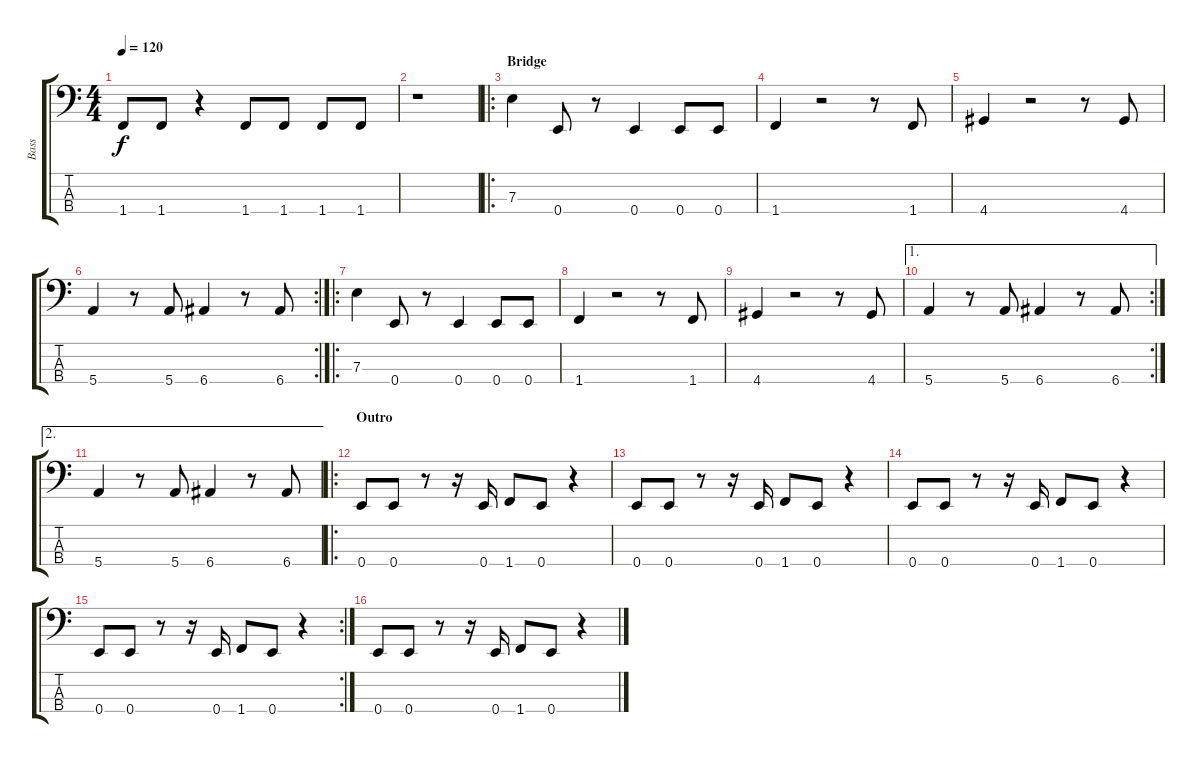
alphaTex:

\track ("Bass" "Bass") {instrument electricbassfinger}
\staff {score tabs}
\tuning (G2 D2 A1 E1) {hide}
\ts (4 4)
\tempo 120
\clef f4
\ks c
1.4.8{dy f} 1.4.8 r.4 1.4.8 1.4.8 1.4.8 1.4.8 |
r.1 |
\ro
\section ("" "Bridge")
7.3.4 0.4.8 r.8 0.4.4 0.4.8 0.4.8 |
1.4.4 r.2 r.8 1.4.8 |
4.4.4 r.2 r.8 4.4.8 |
\rc 2
5.4.4 r.8 5.4.8 6.4.4 r.8 6.4.8 |
\ro
7.3.4 0.4.8 r.8 0.4.4 0.4.8 0.4.8 |
1.4.4 r.2 r.8 1.4.8 |
4.4.4 r.2 r.8 4.4.8 |
\ae 1
\rc 2
5.4.4 r.8 5.4.8 6.4.4 r.8 6.4.8 |
\ae 2
5.4.4 r.8 5.4.8 6.4.4 r.8 6.4.8 |
\ro
\section ("" "Outro")
0.4.8 0.4.8 r.8 r.16 0.4.16 1.4.8 0.4.8 r.4 |
0.4.8 0.4.8 r.8 r.16 0.4.16 1.4.8 0.4.8 r.4 |
0.4.8 0.4.8 r.8 r.16 0.4.16 1.4.8 0.4.8 r.4 |
\rc 2
0.4.8 0.4.8 r.8 r.16 0.4.16 1.4.8 0.4.8 r.4 |
0.4.8 0.4.8 r.8 r.16 0.4.16 1.4.8 0.4.8 r.4
